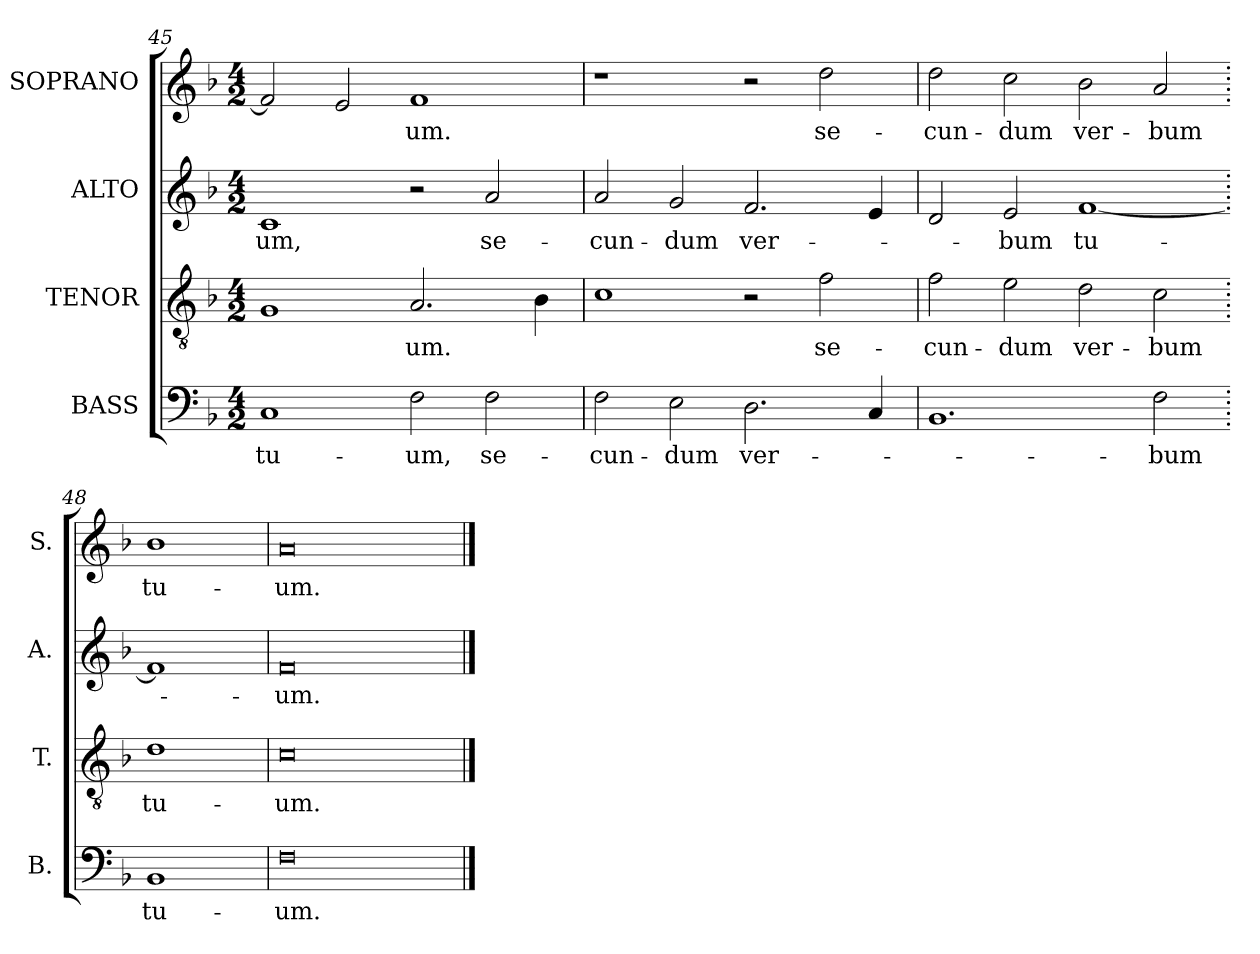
**kern	**text	**kern	**text	**kern	**text	**kern	**text
*part4	*part4	*part3	*part3	*part2	*part2	*part1	*part1
*staff4	*staff4	*staff3	*staff3	*staff2	*staff2	*staff1	*staff1
*I"BASS	*	*I"TENOR	*	*I"ALTO	*	*I"SOPRANO	*
*I'B.	*	*I'T.	*	*I'A.	*	*I'S.	*
!!LO:LB:g=z
*clefF4	*	*clefGv2	*	*clefG2	*	*clefG2	*
*	*	*ITrd7c12	*	*	*	*	*
*k[b-]	*	*k[b-]	*	*k[b-]	*	*k[b-]	*
*F:	*	*F:	*	*F:	*	*F:	*
*M4/2	*	*M4/2	*	*M4/2	*	*M4/2	*
=45	=45	=45	=45	=45	=45	=45	=45
!	!LO:LY:b:color=#000000	!	!	!	!	!	!
!	!	!	!	!	!LO:LY:b:color=#000000	!	!
1Ci	tu-	1GGi	.	1ci	-um,	2fi/]	.
.	.	.	.	.	.	2ei/	.
!	!LO:LY:b:color=#000000	!	!	!	!	!	!
!	!	!	!LO:LY:b:color=#000000	!	!	!	!
!	!	!	!	!	!	!	!LO:LY:b:color=#000000
2Fi\	-um,	2.AAi/	-um.	2r	.	1fi	-um.
!	!LO:LY:b:color=#000000	!	!	!	!	!	!
!	!	!	!	!	!LO:LY:b:color=#000000	!	!
2Fi\	se-	.	.	2ai/	se-	.	.
.	.	4BB-i\	.	.	.	.	.
=46	=46	=46	=46	=46	=46	=46	=46
!	!LO:LY:b:color=#000000	!	!	!	!	!	!
!	!	!	!	!	!LO:LY:b:color=#000000	!	!
2Fi\	-cun-	1Ci	.	2ai/	-cun-	1r	.
!	!LO:LY:b:color=#000000	!	!	!	!	!	!
!	!	!	!	!	!LO:LY:b:color=#000000	!	!
2Ei\	-dum	.	.	2gi/	-dum	.	.
!	!LO:LY:b:color=#000000	!	!	!	!	!	!
!	!	!	!	!	!LO:LY:b:color=#000000	!	!
2.Di\	ver-	2r	.	2.fi/	ver-	2r	.
!	!	!	!LO:LY:b:color=#000000	!	!	!	!
!	!	!	!	!	!	!	!LO:LY:b:color=#000000
.	.	2Fi\	se-	.	.	2ddi\	se-
4Ci/	.	.	.	4ei/	.	.	.
=47	=47	=47	=47	=47	=47	=47	=47
!	!	!	!LO:LY:b:color=#000000	!	!	!	!
!	!	!	!	!	!	!	!LO:LY:b:color=#000000
1.BB-i	.	2Fi\	-cun-	2di/	.	2ddi\	-cun-
!	!	!	!LO:LY:b:color=#000000	!	!	!	!
!	!	!	!	!	!LO:LY:b:color=#000000	!	!
!	!	!	!	!	!	!	!LO:LY:b:color=#000000
.	.	2Ei\	-dum	2ei/	-bum	2cci\	-dum
!	!	!	!LO:LY:b:color=#000000	!	!	!	!
!	!	!	!	!	!LO:LY:b:color=#000000	!	!
!	!	!	!	!	!	!	!LO:LY:b:color=#000000
.	.	2Di\	ver-	[<1fi	tu-	2b-i\	ver-
!	!LO:LY:b:color=#000000	!	!	!	!	!	!
!	!	!	!LO:LY:b:color=#000000	!	!	!	!
!	!	!	!	!	!	!	!LO:LY:b:color=#000000
2Fi\	-bum	2Ci\	-bum	.	.	2ai/	-bum
=48.	=48.	=48.	=48.	=48.	=48.	=48.	=48.
!	!LO:LY:b:color=#000000	!	!	!	!	!	!
!	!	!	!LO:LY:b:color=#000000	!	!	!	!
!	!	!	!	!	!	!	!LO:LY:b:color=#000000
1BB-i	tu-	1Di	tu-	1fi]	.	1b-i	tu-
=49	=49	=49	=49	=49	=49	=49	=49
!	!LO:LY:b:color=#000000	!	!	!	!	!	!
!	!	!	!LO:LY:b:color=#000000	!	!	!	!
!	!	!	!	!	!LO:LY:b:color=#000000	!	!
!	!	!	!	!	!	!	!LO:LY:b:color=#000000
0Fi	-um.	0Ci	-um.	0fi	-um.	0ai	-um.
==	==	==	==	==	==	==	==
*-	*-	*-	*-	*-	*-	*-	*-
